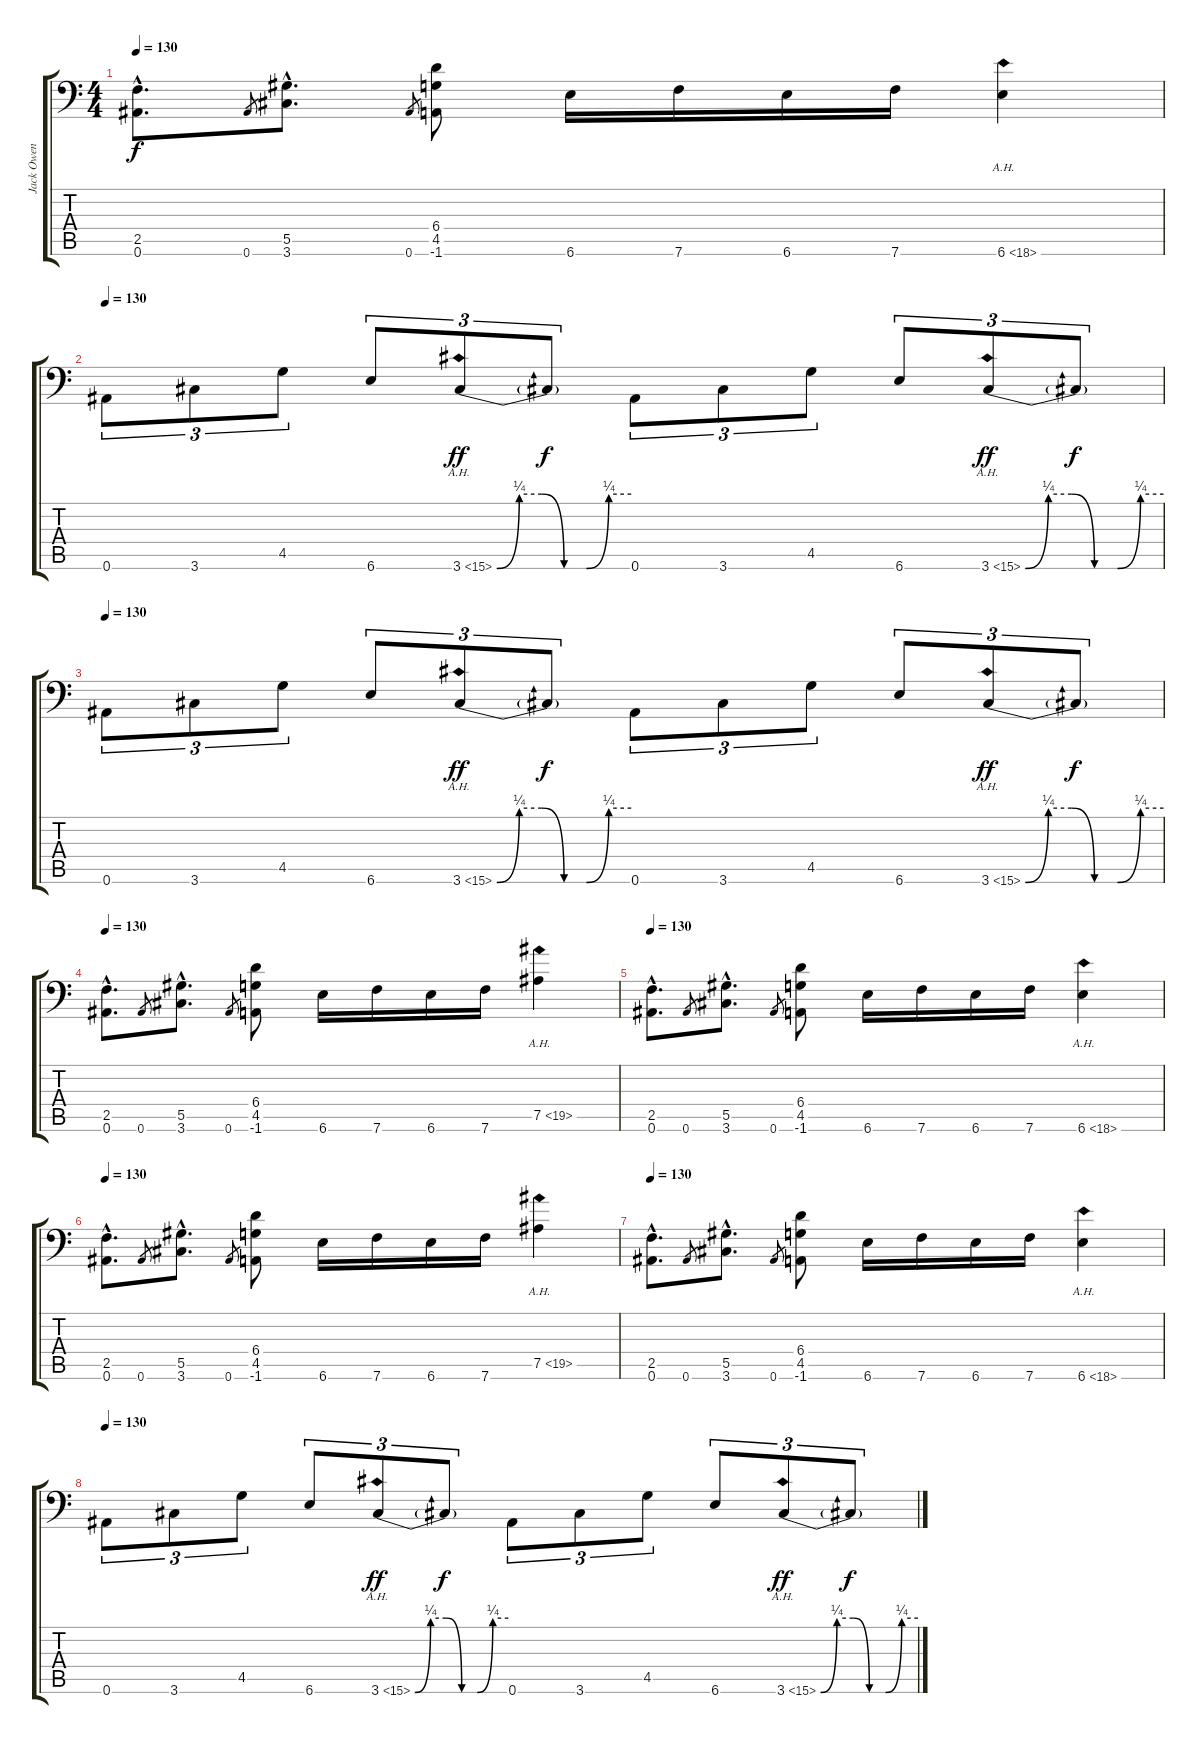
\track ("Jack Owen" "Jack Owen") {instrument distortionguitar}
\staff {score tabs}
\tuning (Bb3 F3 Db3 Ab2 Eb2 Bb1) {hide}
\ts (4 4)
\tempo 130
\clef f4
\ks c
(2.5{hac} 0.6{hac}).8{d dy f instrument distortionguitar} 0.6.8{gr} (5.5{hac} 3.6{hac}).8{d} 0.6.8{gr} (6.4 4.5 -1.6).8 6.6.16 7.6.16 6.6.16 7.6.16 6.6{ah 12}.4{instrument guitarharmonics} |
\tempo 130
0.6.8{tu (3 2) instrument distortionguitar} 3.6.8{tu (3 2)} 4.5.8{tu (3 2)} 6.6.8{tu (3 2)} 3.6{be (custom 0 0 10 1 20 1 30 0 40 0 50 1 60 1) ah 12}.8{tu (3 2) dy ff instrument guitarharmonics} 3.6{t}.8{tu (3 2) dy f} 0.6.8{tu (3 2) instrument distortionguitar} 3.6.8{tu (3 2)} 4.5.8{tu (3 2)} 6.6.8{tu (3 2)} 3.6{be (custom 0 0 10 1 20 1 30 0 40 0 50 1 60 1) ah 12}.8{tu (3 2) dy ff instrument guitarharmonics} 3.6{t}.8{tu (3 2) dy f} |
\tempo 130
0.6.8{tu (3 2) instrument distortionguitar} 3.6.8{tu (3 2)} 4.5.8{tu (3 2)} 6.6.8{tu (3 2)} 3.6{be (custom 0 0 10 1 20 1 30 0 40 0 50 1 60 1) ah 12}.8{tu (3 2) dy ff instrument guitarharmonics} 3.6{t}.8{tu (3 2) dy f} 0.6.8{tu (3 2) instrument distortionguitar} 3.6.8{tu (3 2)} 4.5.8{tu (3 2)} 6.6.8{tu (3 2)} 3.6{be (custom 0 0 10 1 20 1 30 0 40 0 50 1 60 1) ah 12}.8{tu (3 2) dy ff instrument guitarharmonics} 3.6{t}.8{tu (3 2) dy f} |
\tempo 130
(2.5{hac} 0.6{hac}).8{d instrument distortionguitar} 0.6.8{gr} (5.5{hac} 3.6{hac}).8{d} 0.6.8{gr} (6.4 4.5 -1.6).8 6.6.16 7.6.16 6.6.16 7.6.16 7.5{ah 12}.4{instrument guitarharmonics} |
\tempo 130
(2.5{hac} 0.6{hac}).8{d instrument distortionguitar} 0.6.8{gr} (5.5{hac} 3.6{hac}).8{d} 0.6.8{gr} (6.4 4.5 -1.6).8 6.6.16 7.6.16 6.6.16 7.6.16 6.6{ah 12}.4{instrument guitarharmonics} |
\tempo 130
(2.5{hac} 0.6{hac}).8{d instrument distortionguitar} 0.6.8{gr} (5.5{hac} 3.6{hac}).8{d} 0.6.8{gr} (6.4 4.5 -1.6).8 6.6.16 7.6.16 6.6.16 7.6.16 7.5{ah 12}.4{instrument guitarharmonics} |
\tempo 130
(2.5{hac} 0.6{hac}).8{d instrument distortionguitar} 0.6.8{gr} (5.5{hac} 3.6{hac}).8{d} 0.6.8{gr} (6.4 4.5 -1.6).8 6.6.16 7.6.16 6.6.16 7.6.16 6.6{ah 12}.4{instrument guitarharmonics} |
\tempo 130
0.6.8{tu (3 2) instrument distortionguitar} 3.6.8{tu (3 2)} 4.5.8{tu (3 2)} 6.6.8{tu (3 2)} 3.6{be (custom 0 0 10 1 20 1 30 0 40 0 50 1 60 1) ah 12}.8{tu (3 2) dy ff instrument guitarharmonics} 3.6{t}.8{tu (3 2) dy f} 0.6.8{tu (3 2) instrument distortionguitar} 3.6.8{tu (3 2)} 4.5.8{tu (3 2)} 6.6.8{tu (3 2)} 3.6{be (custom 0 0 10 1 20 1 30 0 40 0 50 1 60 1) ah 12}.8{tu (3 2) dy ff instrument guitarharmonics} 3.6{t}.8{tu (3 2) dy f}
